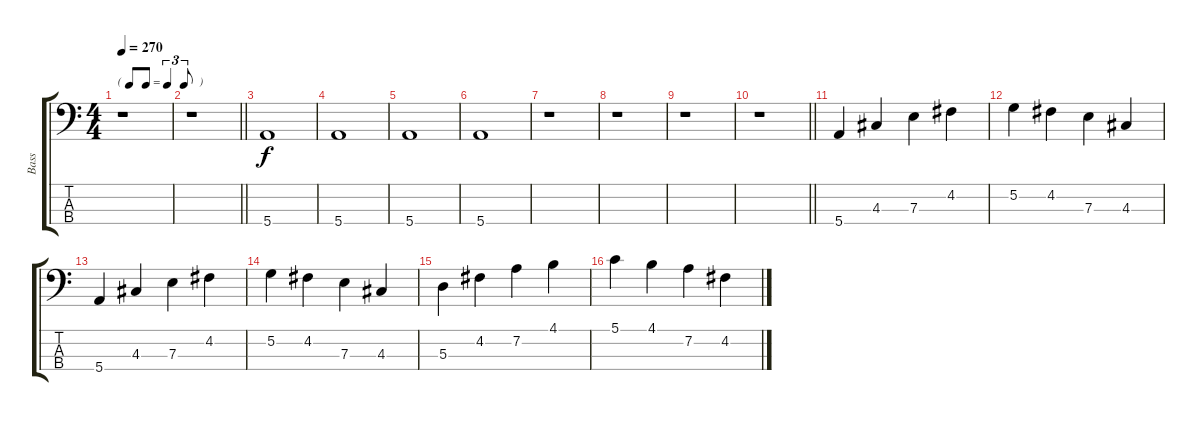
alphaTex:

\track ("Bass" "Bass") {instrument electricbassfinger}
\staff {score tabs}
\tuning (G2 D2 A1 E1) {hide}
\ts (4 4)
\tf triplet8th
\tempo 270
\clef f4
\ks c
r.1{dy f instrument electricbassfinger} |
\barLineRight lightlight
r.1 |
5.4.1 |
5.4.1 |
5.4.1 |
5.4.1 |
r.1 |
r.1 |
r.1 |
\barLineRight lightlight
r.1 |
5.4.4 4.3.4 7.3.4 4.2.4 |
5.2.4 4.2.4 7.3.4 4.3.4 |
5.4.4 4.3.4 7.3.4 4.2.4 |
5.2.4 4.2.4 7.3.4 4.3.4 |
5.3.4 4.2.4 7.2.4 4.1.4 |
5.1.4 4.1.4 7.2.4 4.2.4
